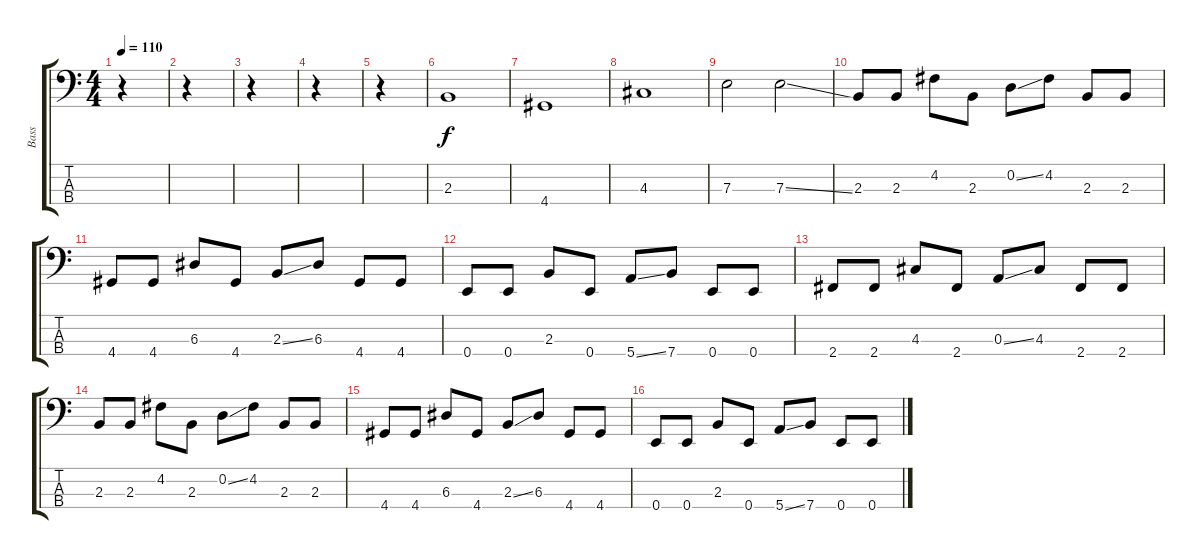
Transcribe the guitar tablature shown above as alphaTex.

\track ("Bass" "Bass") {instrument electricbassfinger}
\staff {score tabs}
\tuning (G2 D2 A1 E1) {hide}
\ts (4 4)
\tempo 110
\clef f4
\ks c
r.4{dy f instrument electricbassfinger} |
r.4 |
r.4 |
r.4 |
r.4 |
2.3.1 |
4.4.1 |
4.3.1 |
7.3.2 7.3{ss}.2 |
2.3.8 2.3.8 4.2.8 2.3.8 0.2{ss}.8 4.2.8 2.3.8 2.3.8 |
4.4.8 4.4.8 6.3.8 4.4.8 2.3{ss}.8 6.3.8 4.4.8 4.4.8 |
0.4.8 0.4.8 2.3.8 0.4.8 5.4{ss}.8 7.4.8 0.4.8 0.4.8 |
2.4.8 2.4.8 4.3.8 2.4.8 0.3{ss}.8 4.3.8 2.4.8 2.4.8 |
2.3.8 2.3.8 4.2.8 2.3.8 0.2{ss}.8 4.2.8 2.3.8 2.3.8 |
4.4.8 4.4.8 6.3.8 4.4.8 2.3{ss}.8 6.3.8 4.4.8 4.4.8 |
0.4.8 0.4.8 2.3.8 0.4.8 5.4{ss}.8 7.4.8 0.4.8 0.4.8
